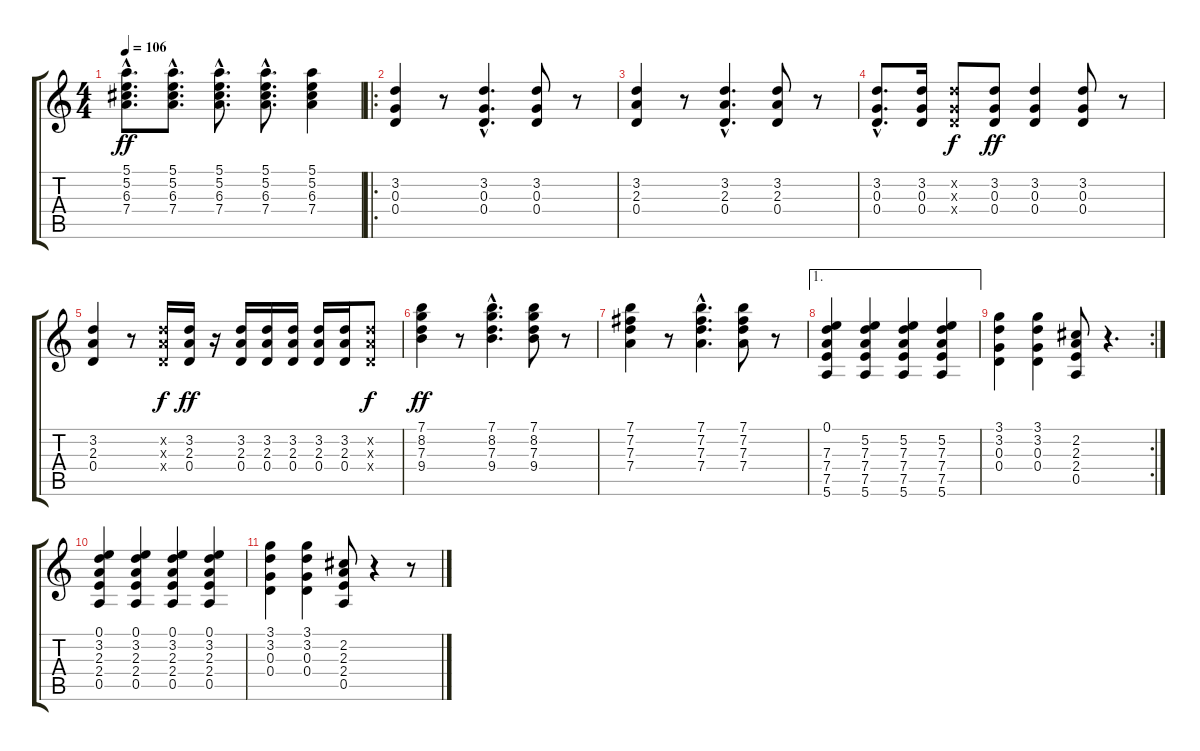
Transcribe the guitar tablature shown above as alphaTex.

\track "" {instrument electricguitarclean}
\staff {score tabs}
\tuning (E4 B3 G3 D3 A2 E2) {hide}
\ts (4 4)
\tempo 106
\clef g2
\ks c
(5.1{hac} 5.2{hac} 6.3{hac} 7.4{hac}).8{d dy ff} (5.1{hac} 5.2{hac} 6.3{hac} 7.4{hac}).8{d} (5.1{hac} 5.2{hac} 6.3{hac} 7.4{hac}).8{d} (5.1{hac} 5.2{hac} 6.3{hac} 7.4{hac}).8{d} (5.1 5.2 6.3 7.4).4 |
\ro
(3.2 0.3 0.4).4 r.8 (3.2{hac} 0.3{hac} 0.4{hac}).4{d} (3.2 0.3 0.4).8 r.8 |
(3.2 2.3 0.4).4 r.8 (3.2{hac} 2.3{hac} 0.4{hac}).4{d} (3.2 2.3 0.4).8 r.8 |
(3.2{hac} 0.3{hac} 0.4{hac}).8{d} (3.2 0.3 0.4).16 (3.2{x} 0.3{x} 0.4{x}).8{dy f} (3.2 0.3 0.4).8{dy ff} (3.2 0.3 0.4).4 (3.2 0.3 0.4).8 r.8 |
(3.2 2.3 0.4).4 r.8 (3.2{x} 2.3{x} 0.4{x}).16{dy f} (3.2 2.3 0.4).16{dy ff} r.16 (3.2 2.3 0.4).16 (3.2 2.3 0.4).16 (3.2 2.3 0.4).16 (3.2 2.3 0.4).16 (3.2 2.3 0.4).16 (3.2{x} 2.3{x} 0.4{x}).8{dy f} |
(7.1 8.2 7.3 9.4).4{dy ff} r.8 (7.1{hac} 8.2{hac} 7.3{hac} 9.4{hac}).4{d} (7.1 8.2 7.3 9.4).8 r.8 |
(7.1 7.2 7.3 7.4).4 r.8 (7.1{hac} 7.2{hac} 7.3{hac} 7.4{hac}).4{d} (7.1 7.2 7.3 7.4).8 r.8 |
\ae 1
(0.1 7.3 7.4 7.5 5.6).4 (5.2 7.3 7.4 7.5 5.6).4 (5.2 7.3 7.4 7.5 5.6).4 (5.2 7.3 7.4 7.5 5.6).4 |
\rc 2
(3.1 3.2 0.3 0.4).4 (3.1 3.2 0.3 0.4).4 (2.2 2.3 2.4 0.5).8 r.4{d} |
(0.1 3.2 2.3 2.4 0.5).4 (0.1 3.2 2.3 2.4 0.5).4 (0.1 3.2 2.3 2.4 0.5).4 (0.1 3.2 2.3 2.4 0.5).4 |
(3.1 3.2 0.3 0.4).4 (3.1 3.2 0.3 0.4).4 (2.2 2.3 2.4 0.5).8 r.4 r.8
